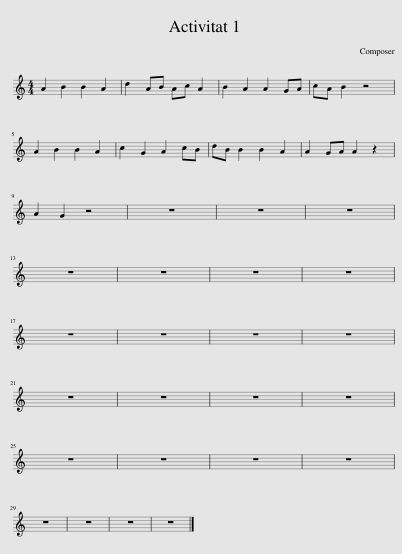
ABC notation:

X:1
L:1/8
M:4/4
I:linebreak $
K:C
V:1 treble
V:1
 A2 B2 B2 A2 | d2 AB Ac A2 | B2 A2 A2 GA | cA B2 z4 |$ A2 B2 B2 A2 | %5
 c2 G2 A2 cB | dB B2 B2 A2 | A2 GA A2 z2 |$ A2 G2 z4 | z8 | %10
 z8 | z8 |$ z8 | z8 | z8 | %15
 z8 |$ z8 | z8 | z8 | z8 |$ %20
 z8 | z8 | z8 | z8 |$ z8 | %25
 z8 | z8 | z8 |$ z8 | z8 | %30
 z8 | z8 |] %32
